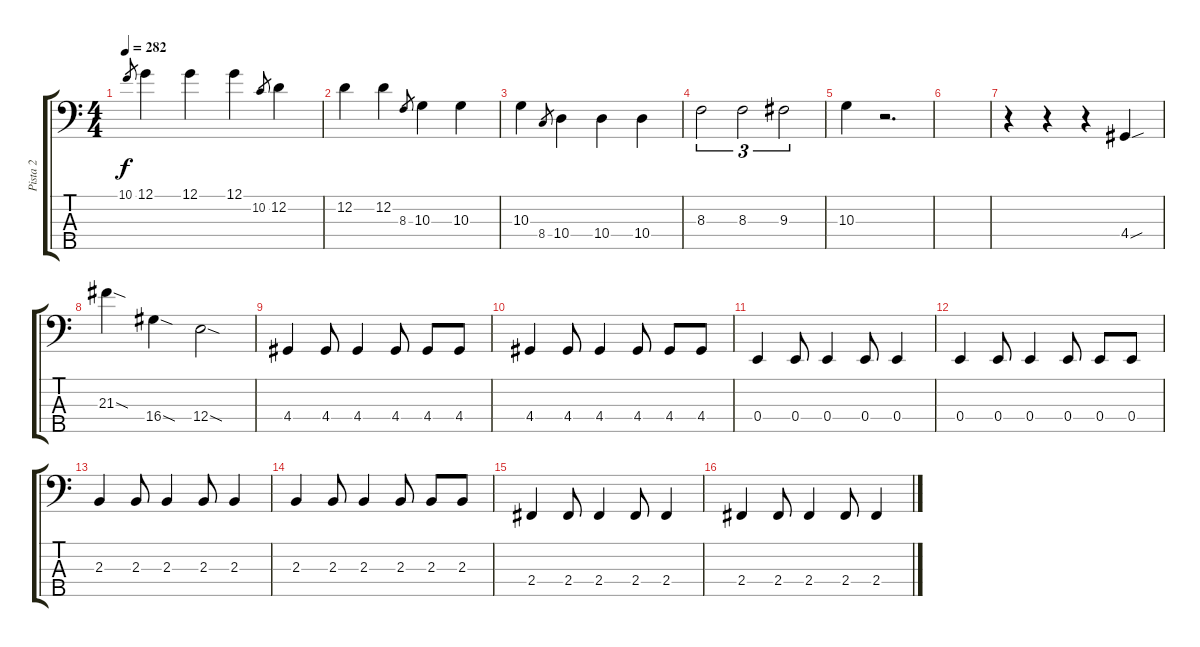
\track ("Pista 2" "Pista 2") {instrument electricbassfinger}
\staff {score tabs}
\tuning (G2 D2 A1 E1 B0) {hide}
\ts (4 4)
\tempo 282
\clef f4
\ks c
10.1.8{gr dy f} 12.1.4 12.1.4 12.1.4 10.2.8{gr} 12.2.4 |
12.2.4 12.2.4 8.3.8{gr} 10.3.4 10.3.4 |
10.3.4 8.4.8{gr} 10.4.4 10.4.4 10.4.4 |
8.3.2{tu (3 2)} 8.3.2{tu (3 2)} 9.3.2{tu (3 2)} |
10.3.4 r.2{d} |
|
r.4 r.4 r.4 4.4{sou}.4 |
21.3{sod}.4 16.4{sod}.4 12.4{sod}.2 |
4.4.4 4.4.8 4.4.4 4.4.8 4.4.8 4.4.8 |
4.4.4 4.4.8 4.4.4 4.4.8 4.4.8 4.4.8 |
0.4.4 0.4.8 0.4.4 0.4.8 0.4.4 |
0.4.4 0.4.8 0.4.4 0.4.8 0.4.8 0.4.8 |
2.3.4 2.3.8 2.3.4 2.3.8 2.3.4 |
2.3.4 2.3.8 2.3.4 2.3.8 2.3.8 2.3.8 |
2.4.4 2.4.8 2.4.4 2.4.8 2.4.4 |
2.4.4 2.4.8 2.4.4 2.4.8 2.4.4
